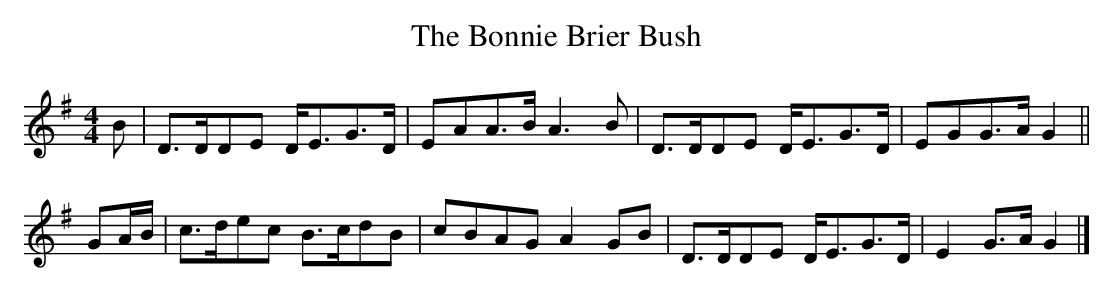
X:1
T:Bonnie Brier Bush, The
M:4/4
L:1/8
K:G
B     | D>DDE D<EG>D | EAA>B A3  B | D>DDE D<EG>D | EGG>A  G2 ||
GA/B/ | c>dec B>cdB  | cBAG  A2 GB | D>DDE D<EG>D | E2 G>A G2 |]
